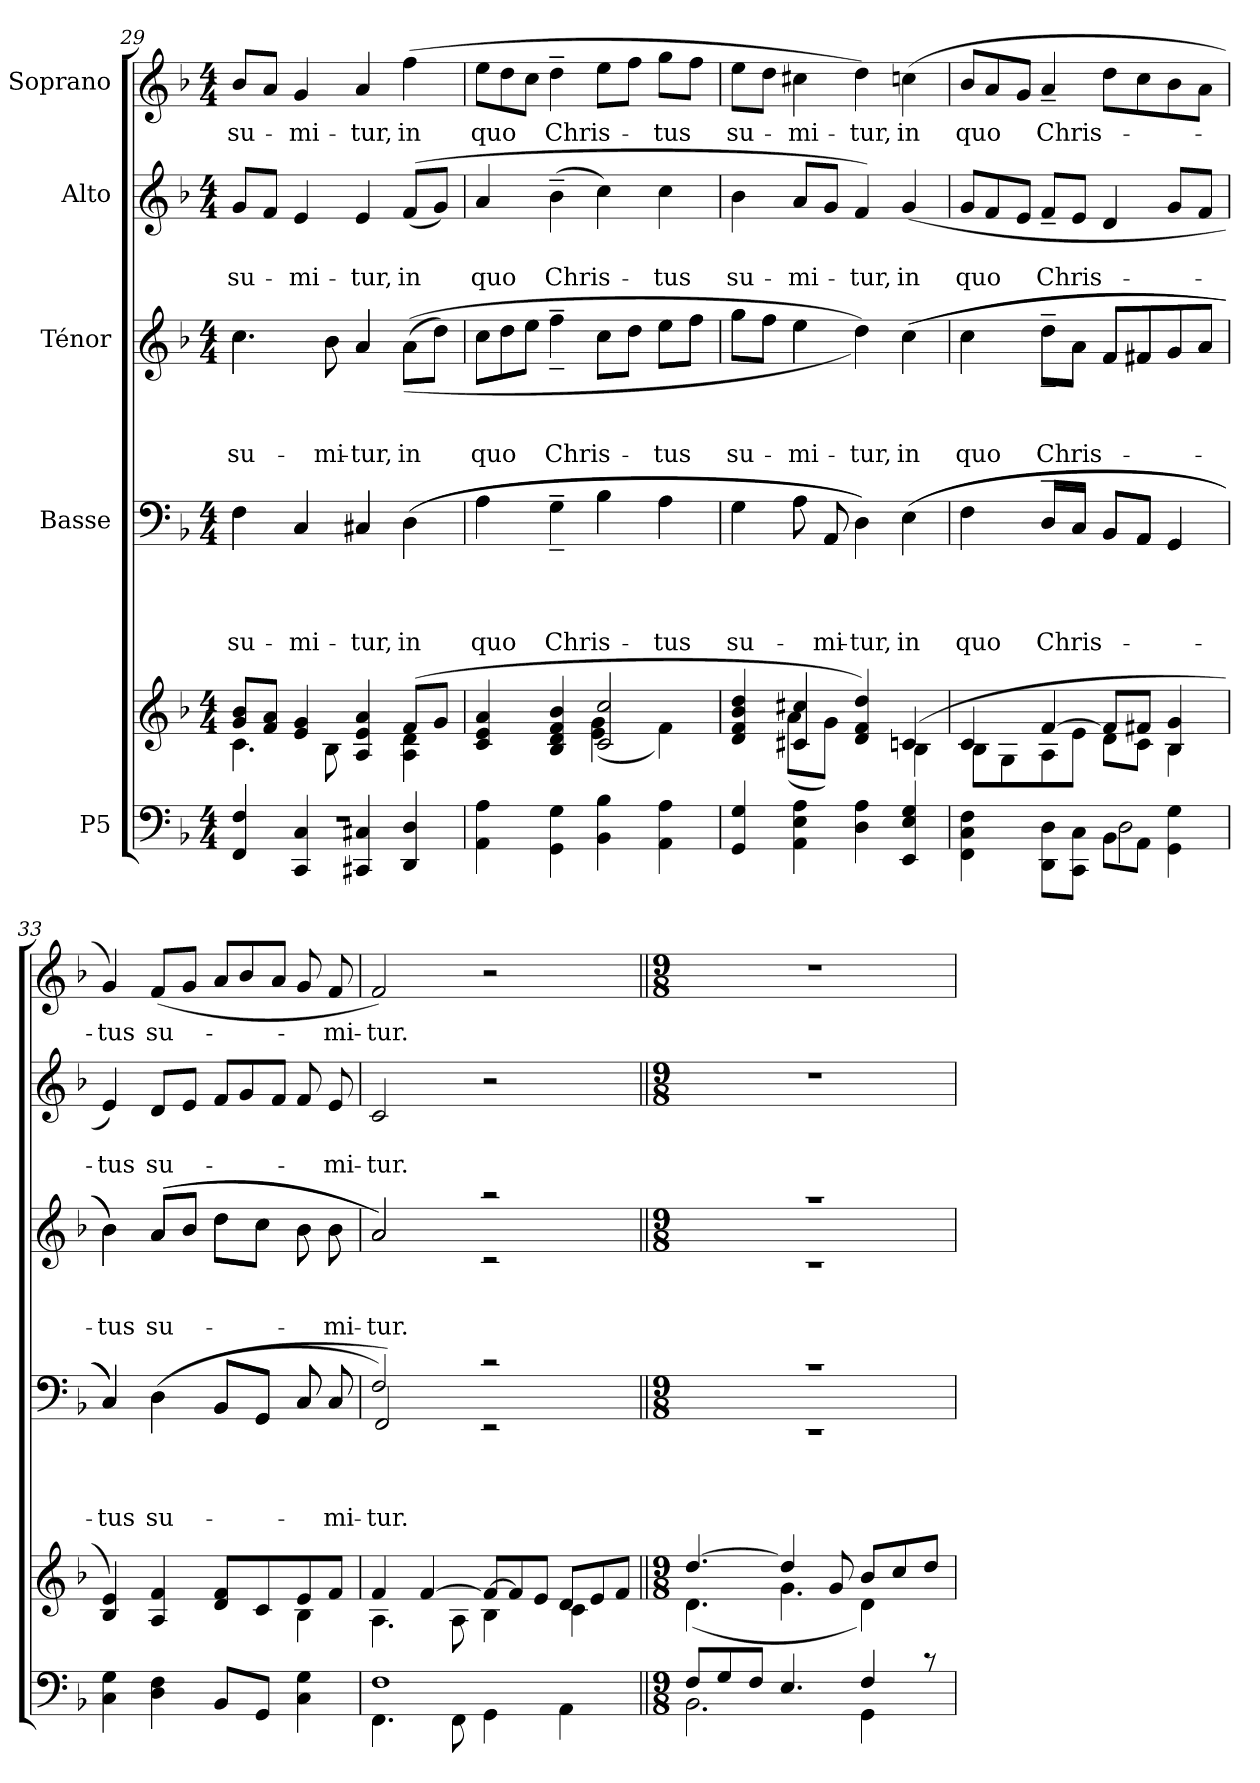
**kern	**kern	**kern	**text	**text	**text	**text	**kern	**text	**text	**text	**kern	**text	**text	**kern	**text
*part5	*part5	*part4	*part4	*part4	*part4	*part4	*part3	*part3	*part3	*part3	*part2	*part2	*part2	*part1	*part1
*staff6	*staff5	*staff4	*staff4	*staff4	*staff4	*staff4	*staff3	*staff3	*staff3	*staff3	*staff2	*staff2	*staff2	*staff1	*staff1
*I"P5	*	*I"Basse	*	*	*	*	*I"Ténor	*	*	*	*I"Alto	*	*	*I"Soprano	*
*clefF4	*clefG2	*clefF4	*	*	*	*	*clefG2	*	*	*	*clefG2	*	*	*clefG2	*
*	*	*	*	*	*	*	*ITrd7c12	*	*	*	*	*	*	*	*
*k[b-]	*k[b-]	*k[b-]	*	*	*	*	*k[b-]	*	*	*	*k[b-]	*	*	*k[b-]	*
*F:	*F:	*F:	*	*	*	*	*F:	*	*	*	*F:	*	*	*F:	*
*M4/4	*M4/4	*M4/4	*	*	*	*	*M4/4	*	*	*	*M4/4	*	*	*M4/4	*
=29	=29	=29	=29	=29	=29	=29	=29	=29	=29	=29	=29	=29	=29	=29	=29
*^	*^	*	*	*	*	*	*	*	*	*	*	*	*	*	*
*	*^	*	*^	*	*	*	*	*	*	*	*	*	*	*	*	*	*
!	!	!	!	!	!	!	!	!	!	!LO:LY:b	!	!	!	!LO:LY:b	!	!	!LO:LY:b	!	!LO:LY:b
*	*	*	*	*	*	*^	*	*	*	*	*^	*	*	*	*	*	*	*	*
4FF/ 4F/	1ryy	1r	8g/ 8b-/L	4.c\	1ryy	4F\	4F\	.	.	.	su-	4.c\	4.c\	.	.	su-	8g/L	.	su-	8b-/L	su-
.	.	.	8f/ 8a/J	.	.	.	.	.	.	.	.	.	.	.	.	.	8f/J	.	.	8a/J	.
!	!	!	!	!	!	!	!	!	!	!	!LO:LY:b	!	!	!	!	!	!	!	!LO:LY:b	!	!LO:LY:b
4CC/ 4C/	.	.	4e/ 4g/	.	.	4C/	4C/	.	.	.	-mi-	.	.	.	.	.	4e/	.	-mi-	4g/	-mi-
!	!	!	!	!	!	!	!	!	!	!	!	!	!	!	!	!LO:LY:b	!	!	!	!	!
.	.	.	.	8B-\	.	.	.	.	.	.	.	8B-\	8B-\	.	.	-mi-	.	.	.	.	.
!	!	!	!	!	!	!	!	!	!	!	!LO:LY:b	!	!	!	!	!LO:LY:b	!	!	!LO:LY:b	!	!LO:LY:b
4CC#X/ 4C#X/	.	.	4A/ 4e/ 4a/	4ryy	.	4C#X/	4C#X/	.	.	.	-tur,	4A/	4A/	.	.	-tur,	4e/	.	-tur,	4a/	-tur,
!	!	!	!	!	!	!	!	!	!	!	!LO:LY:b	!	!	!	!	!LO:LY:b	!	!	!LO:LY:b	!	!LO:LY:b
4DD/ 4D/	.	.	(>8f/L	4A\ 4d\	.	(>4D\	(>4D\	.	.	.	in	(>(>8A\L	(>8A\L	.	.	in	(<(>8f/L	.	in	(>4ff\	in
.	.	.	8g/J	.	.	.	.	.	.	.	.	8d\J)	8d\J	.	.	.	8g/J)	.	.	.	.
=30	=30	=30	=30	=30	=30	=30	=30	=30	=30	=30	=30	=30	=30	=30	=30	=30	=30	=30	=30	=30	=30
!	!	!	!	!	!	!	!	!	!	!	!LO:LY:b	!	!	!	!	!	!	!	!	!	!
*	*	*	*	*	*	*	*	*	*	*	*	*Xtuplet	*	*	*	*	*	*	*	*	*
!	!	!	!	!	!	!	!	!	!	!	!	!	!	!	!	!LO:LY:b	!	!	!LO:LY:b	!	!
*	*	*	*	*	*	*	*	*	*	*	*	*	*	*	*	*	*	*	*	*Xtuplet	*
!	!	!	!	!	!	!	!	!	!	!	!	!	!	!	!	!	!	!	!	!	!LO:LY:b
4AA\ 4A\	1ryy	1ryy	4c/ 4e/ 4a/	2ryy	1ryy	4A\	4A\	.	.	.	quo	12c\L	12c\L	.	.	quo	4a/	.	quo	12ee\L	quo
.	.	.	.	.	.	.	.	.	.	.	.	12d\	12d\	.	.	.	.	.	.	12dd\	.
.	.	.	.	.	.	.	.	.	.	.	.	12e\J	12e\J	.	.	.	.	.	.	12cc\J	.
!	!	!	!	!	!	!	!	!	!	!	!LO:LY:b	!	!	!	!	!LO:LY:b	!	!	!LO:LY:b	!	!LO:LY:b
4GG\ 4G\	.	.	4B-/ 4d/ 4f/ 4b-/	.	.	4G~<\	4G~<\	.	.	.	Chris-	4f~<\	4f~<\	.	.	Chris-	(>4b-~>\	.	Chris-	4dd~>\	Chris-
4BB-\ 4B-\	.	.	2c/ 2cc/	(>4e\ 4g\	.	4B-\	4B-\	.	.	.	.	8c\L	8c\L	.	.	.	4cc\)	.	.	8ee\L	.
.	.	.	.	.	.	.	.	.	.	.	.	8d\J	8d\J	.	.	.	.	.	.	8ff\J	.
!	!	!	!	!	!	!	!	!	!	!	!LO:LY:b	!	!	!	!	!LO:LY:b	!	!	!LO:LY:b	!	!LO:LY:b
4AA\ 4A\	.	.	.	4f\)	.	4A\	4A\	.	.	.	-tus	8e\L	8e\L	.	.	-tus	4cc\	.	-tus	8gg\L	-tus
.	.	.	.	.	.	.	.	.	.	.	.	8f\J	8f\J	.	.	.	.	.	.	8ff\J	.
=31	=31	=31	=31	=31	=31	=31	=31	=31	=31	=31	=31	=31	=31	=31	=31	=31	=31	=31	=31	=31	=31
!	!	!	!	!	!	!	!	!	!	!	!LO:LY:b	!	!	!	!	!LO:LY:b	!	!	!LO:LY:b	!	!LO:LY:b
4GG/ 4G/	1ryy	1ryy	4d/ 4f/ 4b-/ 4dd/	4ryy	1ryy	4G\	4G\	.	.	.	su-	8g\L	8g\L	.	.	su-	4b-\	.	su-	8ee\L	su-
.	.	.	.	.	.	.	.	.	.	.	.	8f\J	8f\J	.	.	.	.	.	.	8dd\J	.
!	!	!	!	!	!	!	!	!	!	!	!	!	!	!	!	!LO:LY:b	!	!	!LO:LY:b	!	!LO:LY:b
4AA\ 4E\ 4A\	.	.	4c#X/ 4cc#X/	(<8a\L	.	8A\	8A\	.	.	.	.	4e\	4e\	.	.	-mi-	8a/L	.	-mi-	4cc#X\	-mi-
!	!	!	!	!	!	!	!	!	!	!	!LO:LY:b	!	!	!	!	!	!	!	!	!	!
.	.	.	.	8g\J)	.	8AA/	8AA/	.	.	.	-mi-	.	.	.	.	.	8g/J	.	.	.	.
!	!	!	!	!	!	!	!	!	!	!	!LO:LY:b	!	!	!	!	!LO:LY:b	!	!	!LO:LY:b	!	!LO:LY:b
4D\ 4A\	.	.	4d/ 4f/ 4dd/)	4ryy	.	4D\)	4D\)	.	.	.	-tur,	4d\)	4d\)	.	.	-tur,	4f/)	.	-tur,	4dd\)	-tur,
!	!	!	!	!	!	!	!	!	!	!	!LO:LY:b	!	!	!	!	!LO:LY:b	!	!	!LO:LY:b	!	!LO:LY:b
4EE/ 4E/ 4G/	.	.	(>4cn/	4B-\	.	(>4E\	(>4E\	.	.	.	in	(>4c\	(>4c\	.	.	in	(>4g/	.	in	(>4ccn\	in
!!LO:LB:g=z
=32	=32	=32	=32	=32	=32	=32	=32	=32	=32	=32	=32	=32	=32	=32	=32	=32	=32	=32	=32	=32	=32
!	!	!	!	!	!	!	!	!	!	!	!LO:LY:b	!	!	!	!	!LO:LY:b	!	!	!	!	!
*	*	*	*	*	*	*	*	*	*	*	*	*	*	*	*	*	*Xtuplet	*	*	*	*
!	!	!	!	!	!	!	!	!	!	!	!	!	!	!	!	!	!	!	!LO:LY:b	!	!LO:LY:b
4FF\ 4C\ 4F\	2ryy	1ryy	4c/	8B-\L	1ryy	4F\	4F\	.	.	.	quo	4c\	4c\	.	.	quo	12g/L	.	quo	12b-/L	quo
.	.	.	.	.	.	.	.	.	.	.	.	.	.	.	.	.	12f/	.	.	12a/	.
.	.	.	.	8G\	.	.	.	.	.	.	.	.	.	.	.	.	.	.	.	.	.
.	.	.	.	.	.	.	.	.	.	.	.	.	.	.	.	.	12e/J	.	.	12g/J	.
!	!	!	!	!	!	!	!	!	!	!	!LO:LY:b	!	!	!	!	!LO:LY:b	!	!	!LO:LY:b	!	!LO:LY:b
8DD\ 8D\L	.	.	[>4f/	8A\	.	8D~</L	8D/L	.	.	.	Chris-	8d~<\L	8d~<\L	.	.	Chris-	8f~>/L	.	Chris-	4a~>/	Chris-
8CC\ 8C\J	.	.	.	8e\J	.	8C/J	8C/J	.	.	.	.	8A\J	8A\J	.	.	.	8e/J	.	.	.	.
8BB-\L	2D\	.	8f/L]	8d\L	.	8BB-/L	8BB-/L	.	.	.	.	8F/L	8F/L	.	.	.	4d/	.	.	8dd\L	.
8AA\J	.	.	8f#X/J	8c\J	.	8AA/J	8AA/J	.	.	.	.	8F#X/	8F#X/	.	.	.	.	.	.	8cc\	.
4GG\ 4G\	.	.	4B-/ 4g/	4B-\	.	4GG/	4GG/	.	.	.	.	8G/	8G/	.	.	.	8g/L	.	.	8b-\	.
.	.	.	.	.	.	.	.	.	.	.	.	8A/J	8A/J	.	.	.	8f/J	.	.	8a\J	.
=33	=33	=33	=33	=33	=33	=33	=33	=33	=33	=33	=33	=33	=33	=33	=33	=33	=33	=33	=33	=33	=33
!	!	!	!	!	!	!	!	!	!	!	!LO:LY:b	!	!	!	!	!LO:LY:b	!	!	!LO:LY:b	!	!LO:LY:b
4C\ 4G\	1ryy	1ryy	4B-/ 4e/)	2.ryy	1ryy	4C/)	4C/)	.	.	.	-tus	4B-\)	4B-\)	.	.	-tus	4e/)	.	-tus	4g/)	-tus
!	!	!	!	!	!	!	!	!	!	!	!LO:LY:b	!	!	!	!	!LO:LY:b	!	!	!LO:LY:b	!	!LO:LY:b
4D\ 4F\	.	.	4A/ 4f/	.	.	(>4D\	(>4D\	.	.	.	su-	(>8A/L	(>8A/L	.	.	su-	8d/L	.	su-	(>8f/L	su-
.	.	.	.	.	.	.	.	.	.	.	.	8B-/J	8B-/J	.	.	.	8e/J	.	.	8g/J	.
8BB-/L	.	.	8d/ 8f/L	.	.	8BB-/L	8BB-/L	.	.	.	.	8d\L	8d\L	.	.	.	12f/L	.	.	12a/L	.
.	.	.	.	.	.	.	.	.	.	.	.	.	.	.	.	.	12g/	.	.	12b-/	.
8GG/J	.	.	8c/	.	.	8GG/J	8GG/J	.	.	.	.	8c\J	8c\J	.	.	.	.	.	.	.	.
.	.	.	.	.	.	.	.	.	.	.	.	.	.	.	.	.	12f/J	.	.	12a/J	.
4C\ 4G\	.	.	8e/	4B-\	.	8C/	8C/	.	.	.	.	8B-\	8B-\	.	.	.	8f/	.	.	8g/	.
!	!	!	!	!	!	!	!	!	!	!	!LO:LY:b	!	!	!	!	!LO:LY:b	!	!	!LO:LY:b	!	!LO:LY:b
.	.	.	8f/J	.	.	8C/	8C/	.	.	.	-mi-	8B-\	8B-\	.	.	-mi-	8e/	.	-mi-	8f/	-mi-
=34	=34	=34	=34	=34	=34	=34	=34	=34	=34	=34	=34	=34	=34	=34	=34	=34	=34	=34	=34	=34	=34
!	!	!	!	!	!	!	!	!	!	!	!LO:LY:b	!	!	!	!	!LO:LY:b	!	!	!LO:LY:b	!	!LO:LY:b
1F	4.FF\	1ryy	4f/	4.A\	1ryy	2F/)	2FF/)	.	.	.	-tur.	2A/)	2A/)	.	.	-tur.	2c/	.	-tur.	2f/)	-tur.
.	.	.	[>4f/	.	.	.	.	.	.	.	.	.	.	.	.	.	.	.	.	.	.
.	8FF\	.	.	8A\	.	.	.	.	.	.	.	.	.	.	.	.	.	.	.	.	.
*	*	*	*Xtuplet	*	*	*	*	*	*	*	*	*	*	*	*	*	*	*	*	*	*
.	4GG\	.	12f/L_	4B-\	.	2rc	2rEE	.	.	.	.	2raa	2rc	.	.	.	2r	.	.	2r	.
.	.	.	12f/]	.	.	.	.	.	.	.	.	.	.	.	.	.	.	.	.	.	.
.	.	.	12e/J	.	.	.	.	.	.	.	.	.	.	.	.	.	.	.	.	.	.
.	4AA\	.	12d/L	4c\	.	.	.	.	.	.	.	.	.	.	.	.	.	.	.	.	.
.	.	.	12e/	.	.	.	.	.	.	.	.	.	.	.	.	.	.	.	.	.	.
.	.	.	12f/J	.	.	.	.	.	.	.	.	.	.	.	.	.	.	.	.	.	.
=35||	=35||	=35||	=35||	=35||	=35||	=35||	=35||	=35||	=35||	=35||	=35||	=35||	=35||	=35||	=35||	=35||	=35||	=35||	=35||	=35||	=35||
*M9/8	*	*	*M9/8	*	*	*M9/8	*	*	*	*	*	*M9/8	*	*	*	*	*M9/8	*	*	*M9/8	*
!	!	!	!	!	!	!LO:N:vis=1	!LO:N:vis=1	!	!	!	!	!LO:N:vis=1	!LO:N:vis=1	!	!	!	!LO:N:vis=1	!	!	!LO:N:vis=1	!
8F/L	2.BB-\	1ryy	[>4.dd/	(<4.d\	1ryy	8%9rc	8%9rEE	.	.	.	.	8%9raa	8%9rc	.	.	.	8%9r	.	.	8%9r	.
8G/	.	.	.	.	.	.	.	.	.	.	.	.	.	.	.	.	.	.	.	.	.
8F/J	.	.	.	.	.	.	.	.	.	.	.	.	.	.	.	.	.	.	.	.	.
4.E/	.	.	4dd/]	4.g\	.	.	.	.	.	.	.	.	.	.	.	.	.	.	.	.	.
.	.	.	8g/	.	.	.	.	.	.	.	.	.	.	.	.	.	.	.	.	.	.
4F/	4GG\	.	8b-/L	4d\)	.	.	.	.	.	.	.	.	.	.	.	.	.	.	.	.	.
.	.	.	8cc/	.	.	.	.	.	.	.	.	.	.	.	.	.	.	.	.	.	.
8rc	8ryy	8ryy	8dd/J	8ryy	8ryy	.	.	.	.	.	.	.	.	.	.	.	.	.	.	.	.
*v	*v	*v	*	*	*	*v	*v	*	*	*	*	*v	*v	*	*	*	*	*	*	*	*
*	*v	*v	*v	*	*	*	*	*	*	*	*	*	*	*	*	*	*
=	=	=	=	=	=	=	=	=	=	=	=	=	=	=	=
*-	*-	*-	*-	*-	*-	*-	*-	*-	*-	*-	*-	*-	*-	*-	*-
